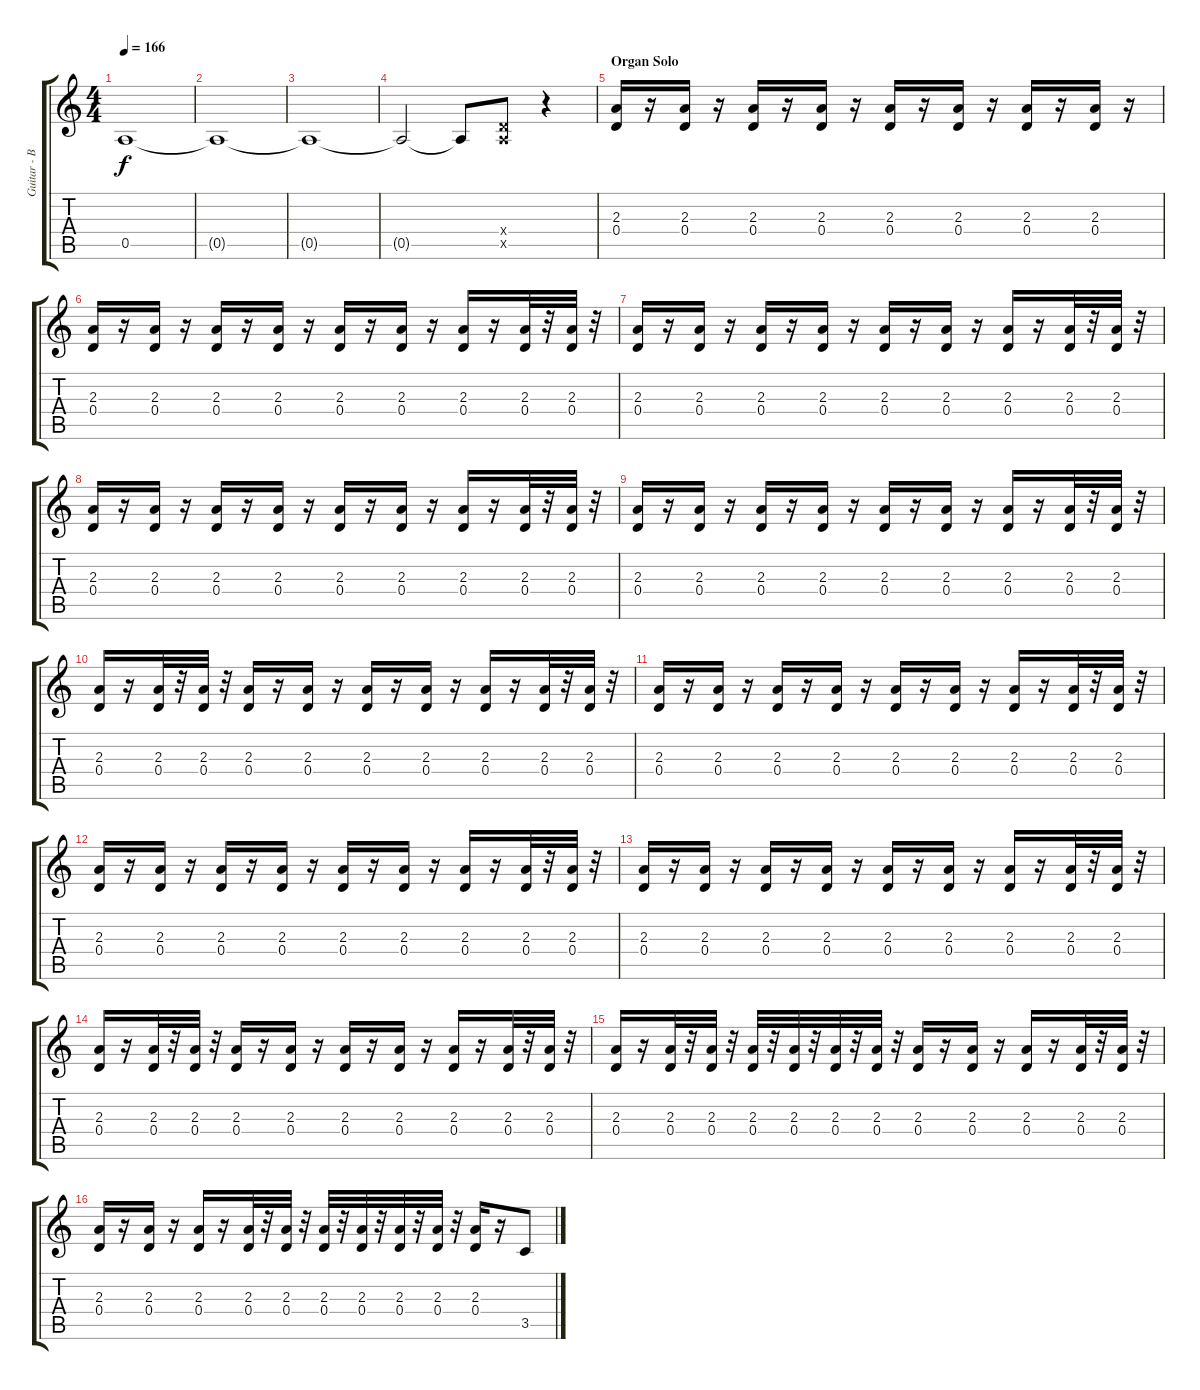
\track ("Guitar - Blackmore" "Guitar - B") {instrument distortionguitar}
\staff {score tabs}
\tuning (E4 B3 G3 D3 A2 E2) {hide}
\ts (4 4)
\tempo 166
\clef g2
\ks c
0.5{t}.1{dy f} |
0.5{t}.1 |
0.5{t}.1 |
0.5{t}.2 0.5{t}.8 (0.4{x} 0.5{x}).8 r.4 |
\section ("" "Organ Solo")
(2.3 0.4).16{volume 10} r.16 (2.3 0.4).16 r.16 (2.3 0.4).16 r.16 (2.3 0.4).16 r.16 (2.3 0.4).16 r.16 (2.3 0.4).16 r.16 (2.3 0.4).16 r.16 (2.3 0.4).16 r.16 |
(2.3 0.4).16 r.16 (2.3 0.4).16 r.16 (2.3 0.4).16 r.16 (2.3 0.4).16 r.16 (2.3 0.4).16 r.16 (2.3 0.4).16 r.16 (2.3 0.4).16 r.16 (2.3 0.4).32 r.32 (2.3 0.4).32 r.32 |
(2.3 0.4).16 r.16 (2.3 0.4).16 r.16 (2.3 0.4).16 r.16 (2.3 0.4).16 r.16 (2.3 0.4).16 r.16 (2.3 0.4).16 r.16 (2.3 0.4).16 r.16 (2.3 0.4).32 r.32 (2.3 0.4).32 r.32 |
(2.3 0.4).16 r.16 (2.3 0.4).16 r.16 (2.3 0.4).16 r.16 (2.3 0.4).16 r.16 (2.3 0.4).16 r.16 (2.3 0.4).16 r.16 (2.3 0.4).16 r.16 (2.3 0.4).32 r.32 (2.3 0.4).32 r.32 |
(2.3 0.4).16 r.16 (2.3 0.4).16 r.16 (2.3 0.4).16 r.16 (2.3 0.4).16 r.16 (2.3 0.4).16 r.16 (2.3 0.4).16 r.16 (2.3 0.4).16 r.16 (2.3 0.4).32 r.32 (2.3 0.4).32 r.32 |
(2.3 0.4).16 r.16 (2.3 0.4).32 r.32 (2.3 0.4).32 r.32 (2.3 0.4).16 r.16 (2.3 0.4).16 r.16 (2.3 0.4).16 r.16 (2.3 0.4).16 r.16 (2.3 0.4).16 r.16 (2.3 0.4).32 r.32 (2.3 0.4).32 r.32 |
(2.3 0.4).16 r.16 (2.3 0.4).16 r.16 (2.3 0.4).16 r.16 (2.3 0.4).16 r.16 (2.3 0.4).16 r.16 (2.3 0.4).16 r.16 (2.3 0.4).16 r.16 (2.3 0.4).32 r.32 (2.3 0.4).32 r.32 |
(2.3 0.4).16 r.16 (2.3 0.4).16 r.16 (2.3 0.4).16 r.16 (2.3 0.4).16 r.16 (2.3 0.4).16 r.16 (2.3 0.4).16 r.16 (2.3 0.4).16 r.16 (2.3 0.4).32 r.32 (2.3 0.4).32 r.32 |
(2.3 0.4).16 r.16 (2.3 0.4).16 r.16 (2.3 0.4).16 r.16 (2.3 0.4).16 r.16 (2.3 0.4).16 r.16 (2.3 0.4).16 r.16 (2.3 0.4).16 r.16 (2.3 0.4).32 r.32 (2.3 0.4).32 r.32 |
(2.3 0.4).16 r.16 (2.3 0.4).32 r.32 (2.3 0.4).32 r.32 (2.3 0.4).16 r.16 (2.3 0.4).16 r.16 (2.3 0.4).16 r.16 (2.3 0.4).16 r.16 (2.3 0.4).16 r.16 (2.3 0.4).32 r.32 (2.3 0.4).32 r.32 |
(2.3 0.4).16 r.16 (2.3 0.4).32 r.32 (2.3 0.4).32 r.32 (2.3 0.4).32 r.32 (2.3 0.4).32 r.32 (2.3 0.4).32 r.32 (2.3 0.4).32 r.32 (2.3 0.4).16 r.16 (2.3 0.4).16 r.16 (2.3 0.4).16 r.16 (2.3 0.4).32 r.32 (2.3 0.4).32 r.32 |
(2.3 0.4).16 r.16 (2.3 0.4).16 r.16 (2.3 0.4).16 r.16 (2.3 0.4).32 r.32 (2.3 0.4).32 r.32 (2.3 0.4).32 r.32 (2.3 0.4).32 r.32 (2.3 0.4).32 r.32 (2.3 0.4).32 r.32 (2.3 0.4).16 r.16 3.5.8
